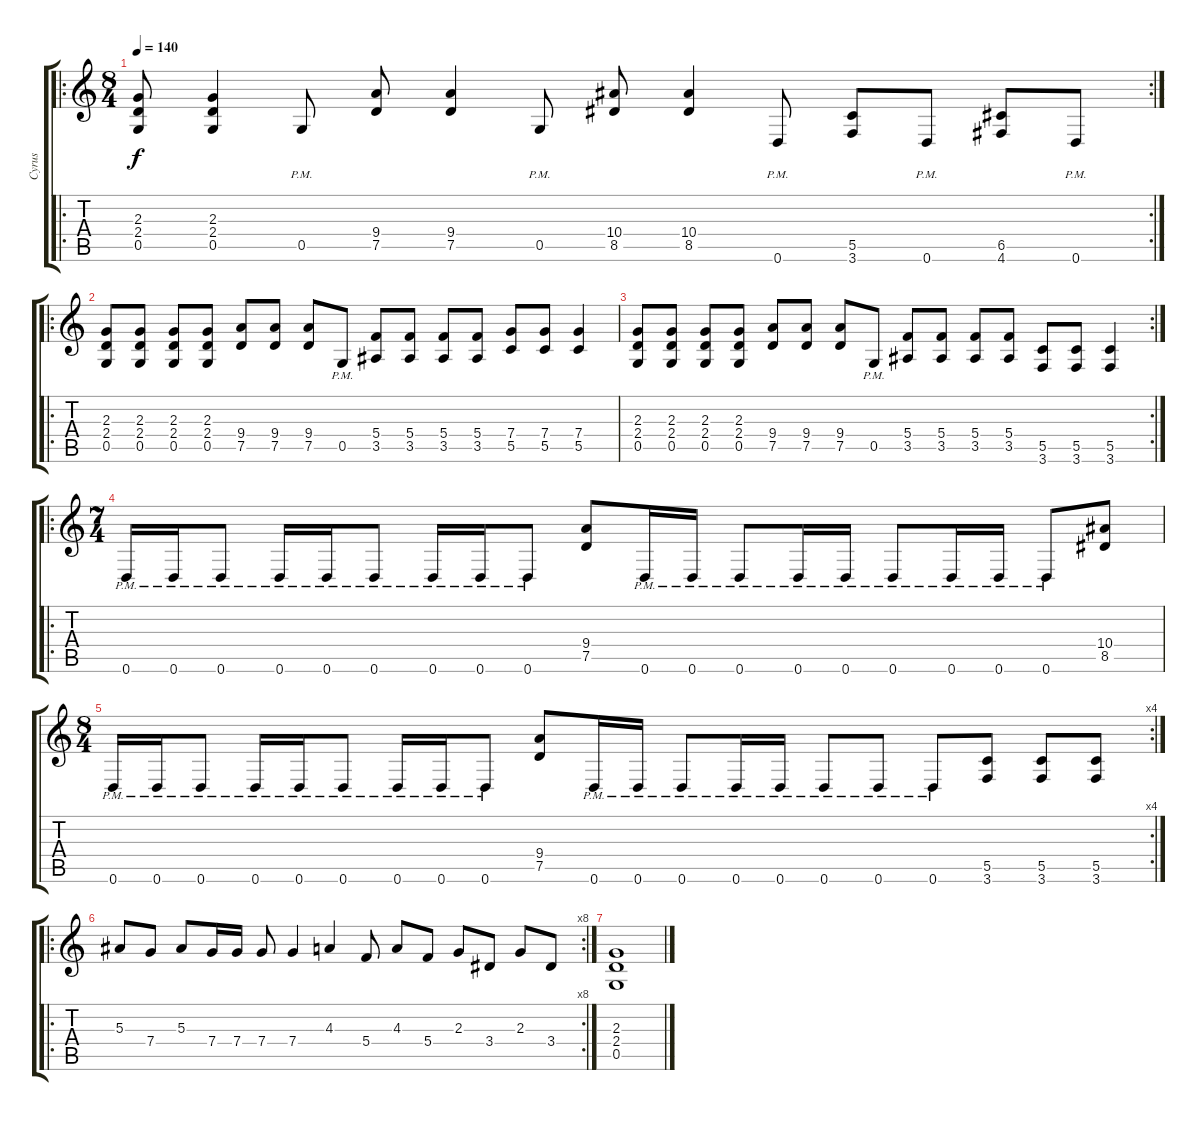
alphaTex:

\track ("Cyrus" "Cyrus") {instrument distortionguitar}
\staff {score tabs}
\tuning (D4 A3 F3 C3 G2 D2) {hide}
\ro
\rc 2
\ts (8 4)
\tempo 140
\clef g2
\ks c
(2.3 2.4 0.5).8{dy f} (2.3 2.4 0.5).4 0.5{pm}.8 (9.4 7.5).8 (9.4 7.5).4 0.5{pm}.8 (10.4 8.5).8 (10.4 8.5).4 0.6{pm}.8 (5.5 3.6).8 0.6{pm}.8 (6.5 4.6).8 0.6{pm}.8 |
\ro
(2.3 2.4 0.5).8 (2.3 2.4 0.5).8 (2.3 2.4 0.5).8 (2.3 2.4 0.5).8 (9.4 7.5).8 (9.4 7.5).8 (9.4 7.5).8 0.5{pm}.8 (5.4 3.5).8 (5.4 3.5).8 (5.4 3.5).8 (5.4 3.5).8 (7.4 5.5).8 (7.4 5.5).8 (7.4 5.5).4 |
\rc 2
(2.3 2.4 0.5).8 (2.3 2.4 0.5).8 (2.3 2.4 0.5).8 (2.3 2.4 0.5).8 (9.4 7.5).8 (9.4 7.5).8 (9.4 7.5).8 0.5{pm}.8 (5.4 3.5).8 (5.4 3.5).8 (5.4 3.5).8 (5.4 3.5).8 (5.5 3.6).8 (5.5 3.6).8 (5.5 3.6).4 |
\ro
\ts (7 4)
0.6{pm}.16 0.6{pm}.16 0.6{pm}.8 0.6{pm}.16 0.6{pm}.16 0.6{pm}.8 0.6{pm}.16 0.6{pm}.16 0.6{pm}.8 (9.4 7.5).8 0.6{pm}.16 0.6{pm}.16 0.6{pm}.8 0.6{pm}.16 0.6{pm}.16 0.6{pm}.8 0.6{pm}.16 0.6{pm}.16 0.6{pm}.8 (10.4 8.5).8 |
\rc 4
\ts (8 4)
0.6{pm}.16 0.6{pm}.16 0.6{pm}.8 0.6{pm}.16 0.6{pm}.16 0.6{pm}.8 0.6{pm}.16 0.6{pm}.16 0.6{pm}.8 (9.4 7.5).8 0.6{pm}.16 0.6{pm}.16 0.6{pm}.8 0.6{pm}.16 0.6{pm}.16 0.6{pm}.8 0.6{pm}.8 0.6{pm}.8 (5.5 3.6).8 (5.5 3.6).8 (5.5 3.6).8 |
\ro
\rc 8
5.3.8 7.4.8 5.3.8 7.4.16 7.4.16 7.4.8 7.4.4 4.3.4 5.4.8 4.3.8 5.4.8 2.3.8 3.4.8 2.3.8 3.4.8 |
(2.3 2.4 0.5).1
